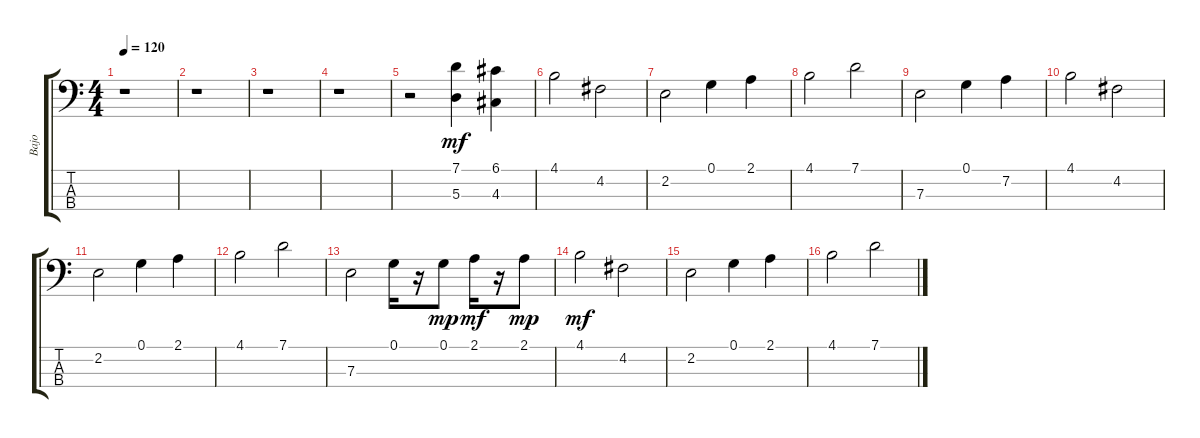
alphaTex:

\track ("Bajo" "Bajo") {instrument fretlessbass}
\staff {score tabs}
\tuning (G2 D2 A1 E1) {hide}
\ts (4 4)
\tempo 120
\clef f4
\ks c
r.1{dy mf instrument fretlessbass} |
r.1 |
r.1 |
r.1 |
r.2 (7.1 5.3).4 (6.1 4.3).4 |
4.1.2 4.2.2 |
2.2.2 0.1.4 2.1.4 |
4.1.2 7.1.2 |
7.3.2 0.1.4 7.2.4 |
4.1.2 4.2.2 |
2.2.2 0.1.4 2.1.4 |
4.1.2 7.1.2 |
7.3.2 0.1.16 r.16 0.1.8{dy mp} 2.1.16{dy mf} r.16 2.1.8{dy mp} |
4.1.2{dy mf} 4.2.2 |
2.2.2 0.1.4 2.1.4 |
4.1.2 7.1.2
